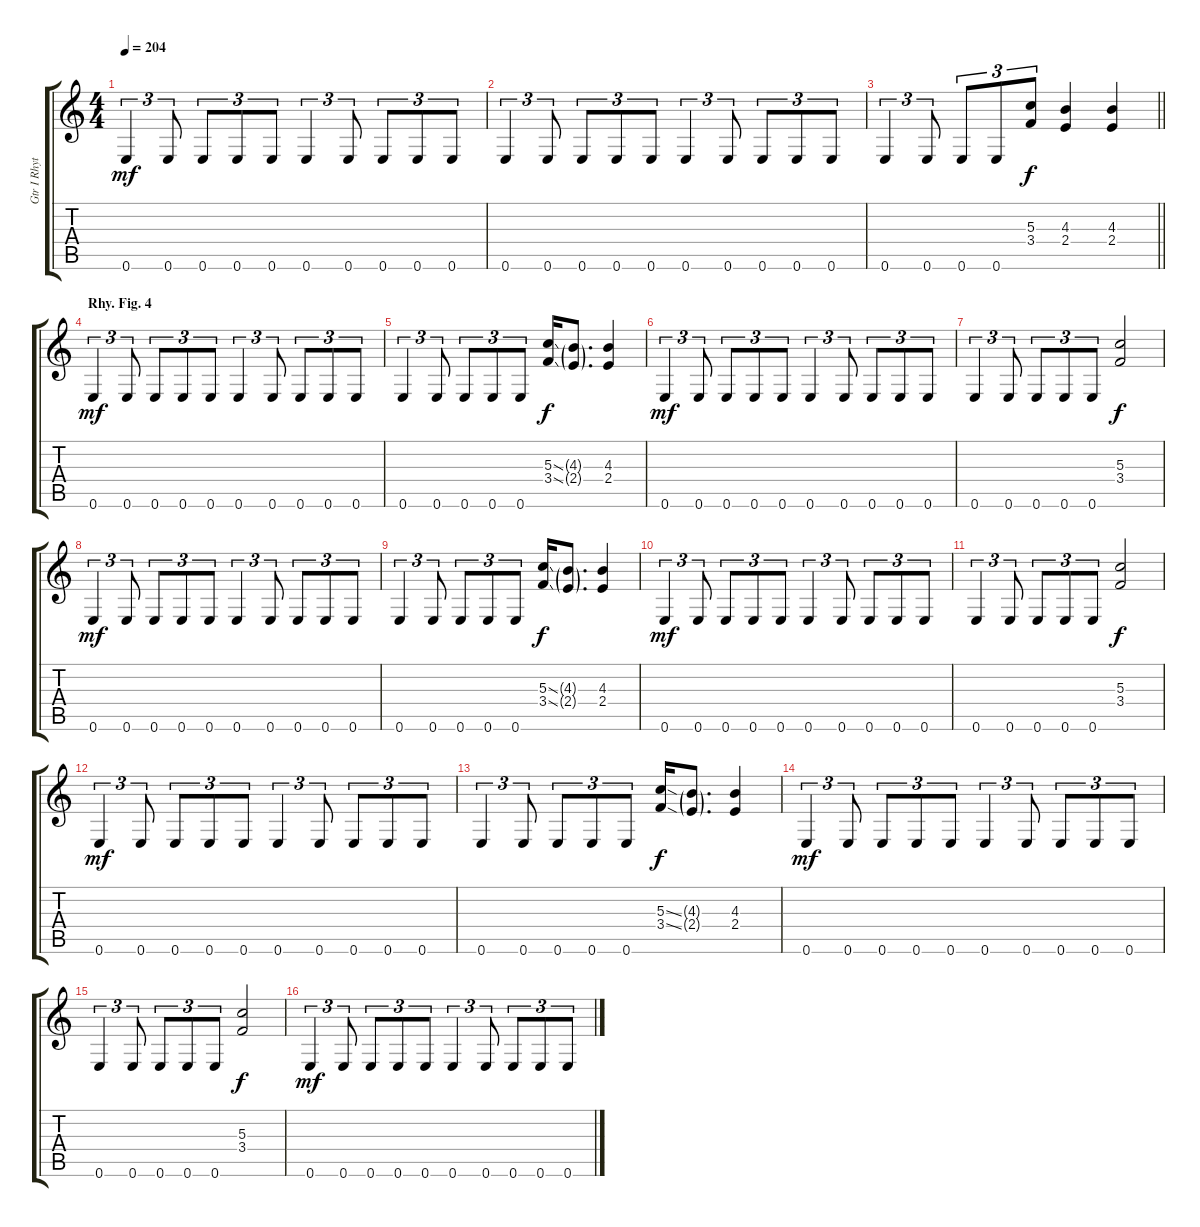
\track ("Gtr I Rhytm" "Gtr I Rhyt") {instrument overdrivenguitar}
\staff {score tabs}
\tuning (E4 B3 G3 D3 A2 E2) {hide}
\ts (4 4)
\tempo 204
\clef g2
\ks c
0.6.4{tu (3 2) dy mf} 0.6.8{tu (3 2)} 0.6.8{tu (3 2)} 0.6.8{tu (3 2)} 0.6.8{tu (3 2)} 0.6.4{tu (3 2)} 0.6.8{tu (3 2)} 0.6.8{tu (3 2)} 0.6.8{tu (3 2)} 0.6.8{tu (3 2)} |
0.6.4{tu (3 2)} 0.6.8{tu (3 2)} 0.6.8{tu (3 2)} 0.6.8{tu (3 2)} 0.6.8{tu (3 2)} 0.6.4{tu (3 2)} 0.6.8{tu (3 2)} 0.6.8{tu (3 2)} 0.6.8{tu (3 2)} 0.6.8{tu (3 2)} |
\barLineRight lightlight
0.6.4{tu (3 2)} 0.6.8{tu (3 2)} 0.6.8{tu (3 2)} 0.6.8{tu (3 2)} (5.3 3.4).8{tu (3 2) dy f} (4.3 2.4).4 (4.3 2.4).4 |
\section ("" "Rhy. Fig. 4")
0.6.4{tu (3 2) dy mf} 0.6.8{tu (3 2)} 0.6.8{tu (3 2)} 0.6.8{tu (3 2)} 0.6.8{tu (3 2)} 0.6.4{tu (3 2)} 0.6.8{tu (3 2)} 0.6.8{tu (3 2)} 0.6.8{tu (3 2)} 0.6.8{tu (3 2)} |
0.6.4{tu (3 2)} 0.6.8{tu (3 2)} 0.6.8{tu (3 2)} 0.6.8{tu (3 2)} 0.6.8{tu (3 2)} (5.3{ss} 3.4{ss}).16{dy f} (4.3{g} 2.4{g}).8{d} (4.3 2.4).4 |
0.6.4{tu (3 2) dy mf} 0.6.8{tu (3 2)} 0.6.8{tu (3 2)} 0.6.8{tu (3 2)} 0.6.8{tu (3 2)} 0.6.4{tu (3 2)} 0.6.8{tu (3 2)} 0.6.8{tu (3 2)} 0.6.8{tu (3 2)} 0.6.8{tu (3 2)} |
0.6.4{tu (3 2)} 0.6.8{tu (3 2)} 0.6.8{tu (3 2)} 0.6.8{tu (3 2)} 0.6.8{tu (3 2)} (5.3 3.4).2{dy f} |
0.6.4{tu (3 2) dy mf} 0.6.8{tu (3 2)} 0.6.8{tu (3 2)} 0.6.8{tu (3 2)} 0.6.8{tu (3 2)} 0.6.4{tu (3 2)} 0.6.8{tu (3 2)} 0.6.8{tu (3 2)} 0.6.8{tu (3 2)} 0.6.8{tu (3 2)} |
0.6.4{tu (3 2)} 0.6.8{tu (3 2)} 0.6.8{tu (3 2)} 0.6.8{tu (3 2)} 0.6.8{tu (3 2)} (5.3{ss} 3.4{ss}).16{dy f} (4.3{g} 2.4{g}).8{d} (4.3 2.4).4 |
0.6.4{tu (3 2) dy mf} 0.6.8{tu (3 2)} 0.6.8{tu (3 2)} 0.6.8{tu (3 2)} 0.6.8{tu (3 2)} 0.6.4{tu (3 2)} 0.6.8{tu (3 2)} 0.6.8{tu (3 2)} 0.6.8{tu (3 2)} 0.6.8{tu (3 2)} |
0.6.4{tu (3 2)} 0.6.8{tu (3 2)} 0.6.8{tu (3 2)} 0.6.8{tu (3 2)} 0.6.8{tu (3 2)} (5.3 3.4).2{dy f} |
0.6.4{tu (3 2) dy mf} 0.6.8{tu (3 2)} 0.6.8{tu (3 2)} 0.6.8{tu (3 2)} 0.6.8{tu (3 2)} 0.6.4{tu (3 2)} 0.6.8{tu (3 2)} 0.6.8{tu (3 2)} 0.6.8{tu (3 2)} 0.6.8{tu (3 2)} |
0.6.4{tu (3 2)} 0.6.8{tu (3 2)} 0.6.8{tu (3 2)} 0.6.8{tu (3 2)} 0.6.8{tu (3 2)} (5.3{ss} 3.4{ss}).16{dy f} (4.3{g} 2.4{g}).8{d} (4.3 2.4).4 |
0.6.4{tu (3 2) dy mf} 0.6.8{tu (3 2)} 0.6.8{tu (3 2)} 0.6.8{tu (3 2)} 0.6.8{tu (3 2)} 0.6.4{tu (3 2)} 0.6.8{tu (3 2)} 0.6.8{tu (3 2)} 0.6.8{tu (3 2)} 0.6.8{tu (3 2)} |
0.6.4{tu (3 2)} 0.6.8{tu (3 2)} 0.6.8{tu (3 2)} 0.6.8{tu (3 2)} 0.6.8{tu (3 2)} (5.3 3.4).2{dy f} |
0.6.4{tu (3 2) dy mf} 0.6.8{tu (3 2)} 0.6.8{tu (3 2)} 0.6.8{tu (3 2)} 0.6.8{tu (3 2)} 0.6.4{tu (3 2)} 0.6.8{tu (3 2)} 0.6.8{tu (3 2)} 0.6.8{tu (3 2)} 0.6.8{tu (3 2)}
